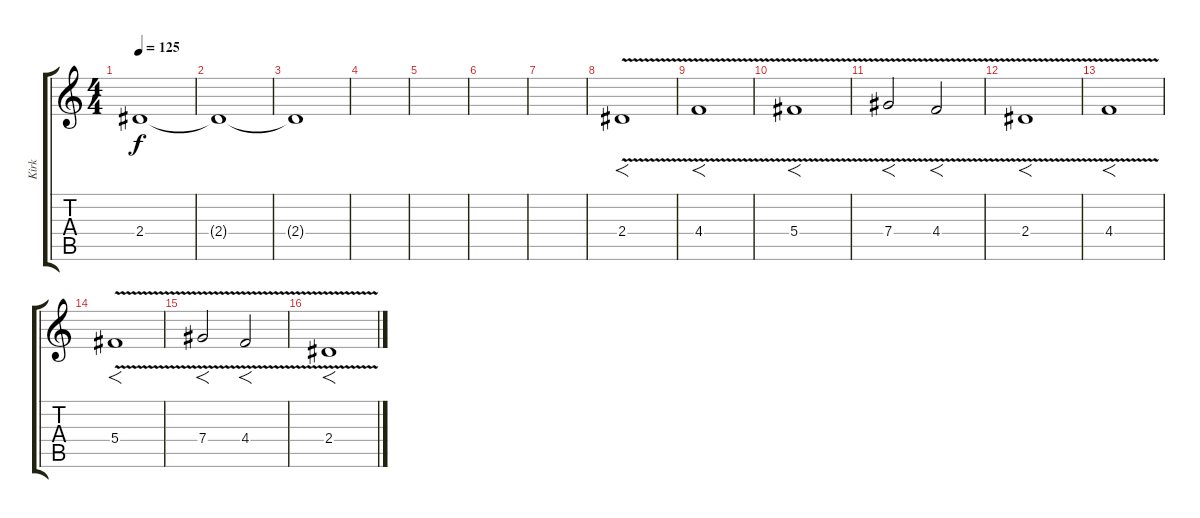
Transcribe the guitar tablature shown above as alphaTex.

\track ("Kirk" "Kirk") {instrument electricguitarclean}
\staff {score tabs}
\tuning (Eb4 Bb3 Gb3 Db3 Ab2 Eb2) {hide}
\ts (4 4)
\tempo 125
\clef g2
\ks c
2.4{t}.1{dy f} |
2.4{t}.1 |
2.4{t}.1 |
|
|
|
|
2.4{v}.1{f instrument distortionguitar} |
4.4{v}.1{f} |
5.4{v}.1{f} |
7.4{v}.2{f} 4.4{v}.2{f} |
2.4{v}.1{f instrument distortionguitar} |
4.4{v}.1{f} |
5.4{v}.1{f} |
7.4{v}.2{f} 4.4{v}.2{f} |
2.4{v}.1{f instrument distortionguitar}
